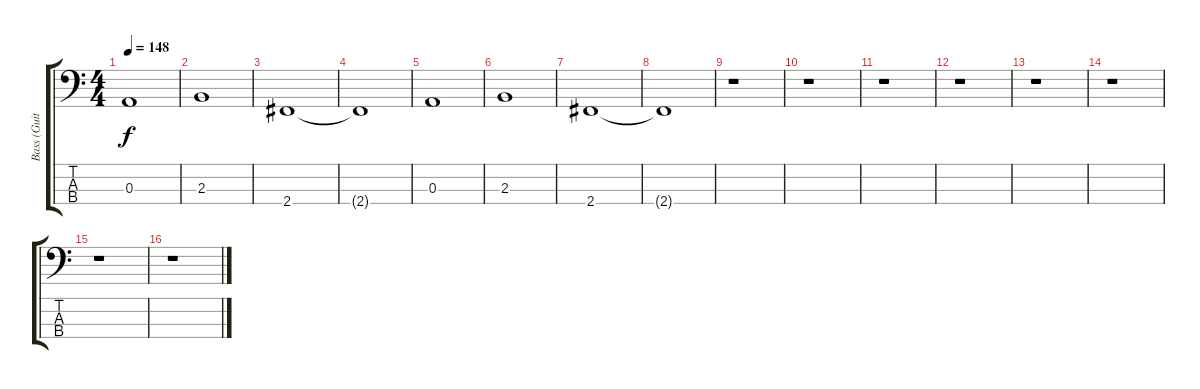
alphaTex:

\track ("Bass (Guitar 3) [see score info]" "Bass (Guit") {instrument electricbasspick}
\staff {score tabs}
\tuning (G2 D2 A1 E1) {hide}
\ts (4 4)
\tempo 148
\clef f4
\ks c
0.3.1{dy f} |
2.3.1 |
2.4.1 |
2.4{t}.1 |
0.3.1 |
2.3.1 |
2.4.1 |
2.4{t}.1 |
r.1 |
r.1 |
r.1 |
r.1 |
r.1 |
r.1 |
r.1 |
r.1
